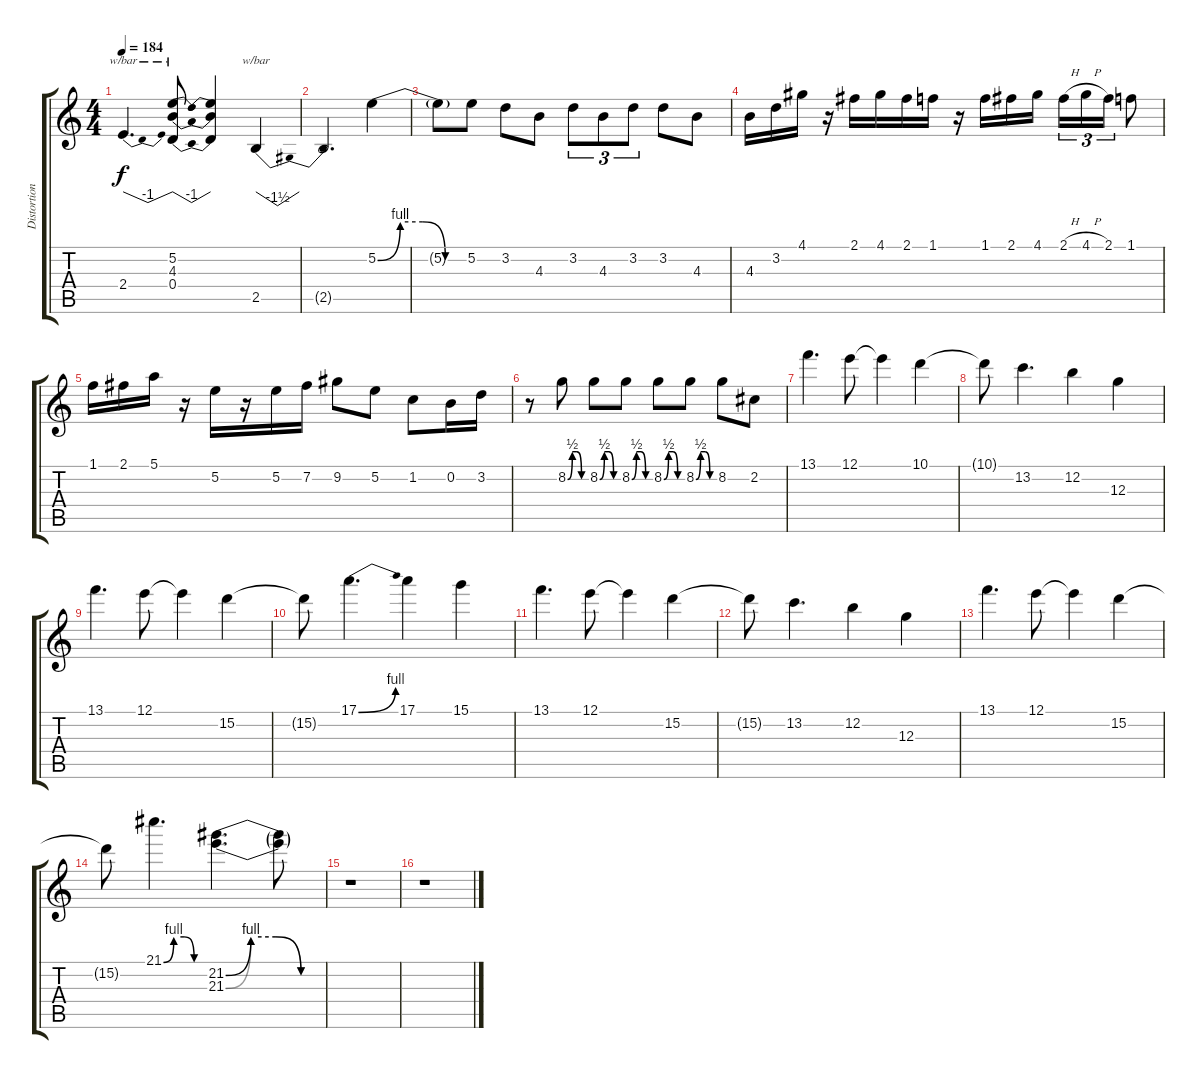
\track ("Distortion Guitar" "Distortion") {instrument distortionguitar}
\staff {score tabs}
\tuning (E4 B3 G3 D3 A2 E2) {hide}
\ts (4 4)
\tempo 184
\clef g2
\ks c
2.4.4{d tbe (dip default 0 0 30 -4 60 0) dy f} (5.2 4.3 0.4).8{tbe (dip default 0 0 30 -4 60 0)} (5.2{t} 4.3{t} 0.4{t}).4 2.5.4{tbe (dip default 0 0 30 -6 60 0)} |
2.5{t}.2{d} 5.2{be (custom 0 0 15 4 30 4 45 0 60 0)}.4 |
5.2{t}.8 5.2.8 3.2.8 4.3.8 3.2.8{tu (3 2)} 4.3.8{tu (3 2)} 3.2.8{tu (3 2)} 3.2.8 4.3.8 |
4.3.16 3.2.16 4.1.16 r.16 2.1.16 4.1.16 2.1.16 1.1.16 r.16 1.1.16 2.1.16 4.1.16 2.1{h}.16{tu (3 2)} 4.1{h}.16{tu (3 2)} 2.1.16{tu (3 2)} 1.1.8 |
1.1.16 2.1.16 5.1.16 r.16 5.2.16 r.16 5.2.16 7.2.16 9.2.8 5.2.8 1.2.8 0.2.16 3.2.16 |
r.8 8.2{be (custom 0 0 15 2 30 2 45 0 60 0)}.8 8.2{be (custom 0 0 15 2 30 2 45 0 60 0)}.8 8.2{be (custom 0 0 15 2 30 2 45 0 60 0)}.8 8.2{be (custom 0 0 15 2 30 2 45 0 60 0)}.8 8.2{be (custom 0 0 15 2 30 2 45 0 60 0)}.8 8.2.8 2.2.8 |
13.1.4{d} 12.1.8 12.1{t}.4 10.1.4 |
10.1{t}.8 13.2.4{d} 12.2.4 12.3.4 |
13.1.4{d} 12.1.8 12.1{t}.4 15.2.4 |
15.2{t}.8 17.1{be (bend 0 0 60 4)}.4{d} 17.1.4 15.1.4 |
13.1.4{d} 12.1.8 12.1{t}.4 15.2.4 |
15.2{t}.8 13.2.4{d} 12.2.4 12.3.4 |
13.1.4{d} 12.1.8 12.1{t}.4 15.2.4 |
15.2{t}.8 21.1{be (custom 0 0 15 4 30 4 45 0 60 0)}.4{d} (21.2{be (custom 0 0 15 4 30 4 45 0 60 0)} 21.3{be (custom 0 0 15 4 30 4 45 0 60 0)}).4{d} (21.2{t} 21.3{t}).8 |
r.1 |
r.1
